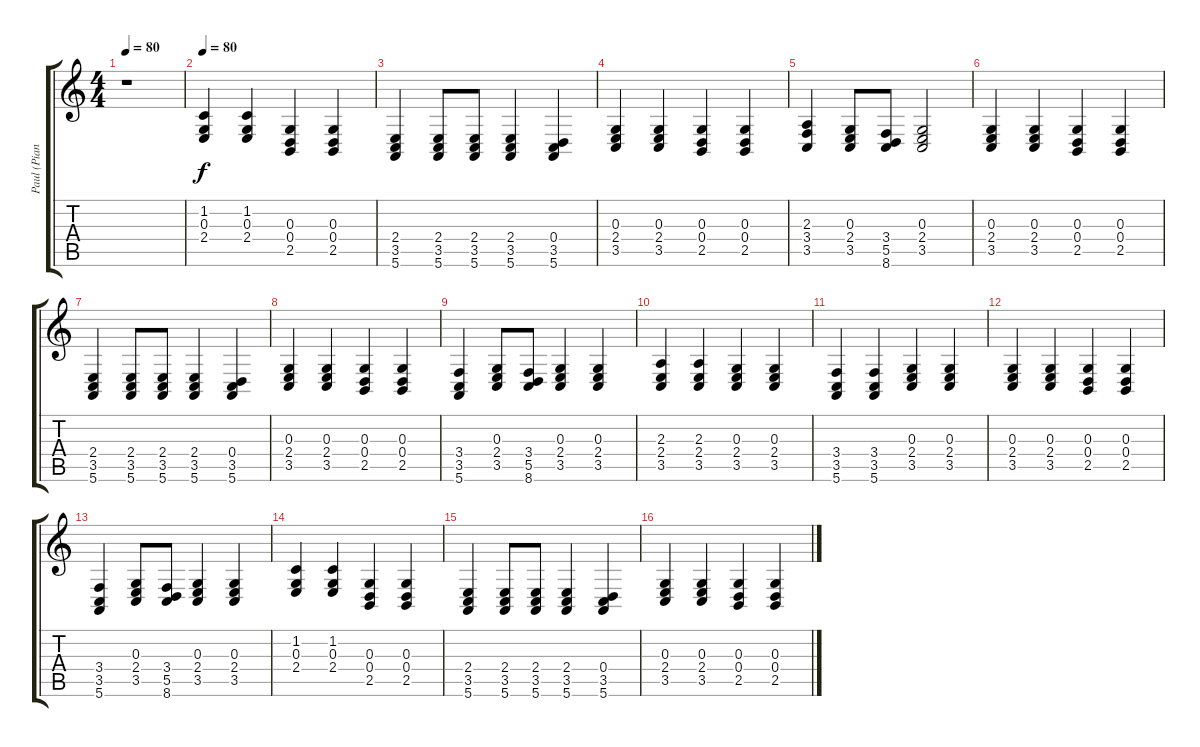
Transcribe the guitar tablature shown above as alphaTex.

\track ("Paul (Piano Right Hand)" "Paul (Pian") {instrument brightacousticpiano}
\staff {score tabs}
\tuning (E4 B3 G3 D3 A2 E2) {hide}
\ts (4 4)
\tempo 80
\clef g2
\ks c
r.1{dy f} |
\tempo 80
(1.2 0.3 2.4).4{instrument brightacousticpiano} (1.2 0.3 2.4).4 (0.3 0.4 2.5).4 (0.3 0.4 2.5).4 |
(2.4 3.5 5.6).4 (2.4 3.5 5.6).8 (2.4 3.5 5.6).8 (2.4 3.5 5.6).4 (0.4 3.5 5.6).4 |
(0.3 2.4 3.5).4 (0.3 2.4 3.5).4 (0.3 0.4 2.5).4 (0.3 0.4 2.5).4 |
(2.3 3.4 3.5).4 (0.3 2.4 3.5).8 (3.4 5.5 8.6).8 (0.3 2.4 3.5).2 |
(0.3 2.4 3.5).4 (0.3 2.4 3.5).4 (0.3 0.4 2.5).4 (0.3 0.4 2.5).4 |
(2.4 3.5 5.6).4 (2.4 3.5 5.6).8 (2.4 3.5 5.6).8 (2.4 3.5 5.6).4 (0.4 3.5 5.6).4 |
(0.3 2.4 3.5).4 (0.3 2.4 3.5).4 (0.3 0.4 2.5).4 (0.3 0.4 2.5).4 |
(3.4 3.5 5.6).4 (0.3 2.4 3.5).8 (3.4 5.5 8.6).8 (0.3 2.4 3.5).4 (0.3 2.4 3.5).4 |
(2.3 2.4 3.5).4 (2.3 2.4 3.5).4 (0.3 2.4 3.5).4 (0.3 2.4 3.5).4 |
(3.4 3.5 5.6).4 (3.4 3.5 5.6).4 (0.3 2.4 3.5).4 (0.3 2.4 3.5).4 |
(0.3 2.4 3.5).4 (0.3 2.4 3.5).4 (0.3 0.4 2.5).4 (0.3 0.4 2.5).4 |
(3.4 3.5 5.6).4 (0.3 2.4 3.5).8 (3.4 5.5 8.6).8 (0.3 2.4 3.5).4 (0.3 2.4 3.5).4 |
(1.2 0.3 2.4).4 (1.2 0.3 2.4).4 (0.3 0.4 2.5).4 (0.3 0.4 2.5).4 |
(2.4 3.5 5.6).4 (2.4 3.5 5.6).8 (2.4 3.5 5.6).8 (2.4 3.5 5.6).4 (0.4 3.5 5.6).4 |
(0.3 2.4 3.5).4 (0.3 2.4 3.5).4 (0.3 0.4 2.5).4 (0.3 0.4 2.5).4
